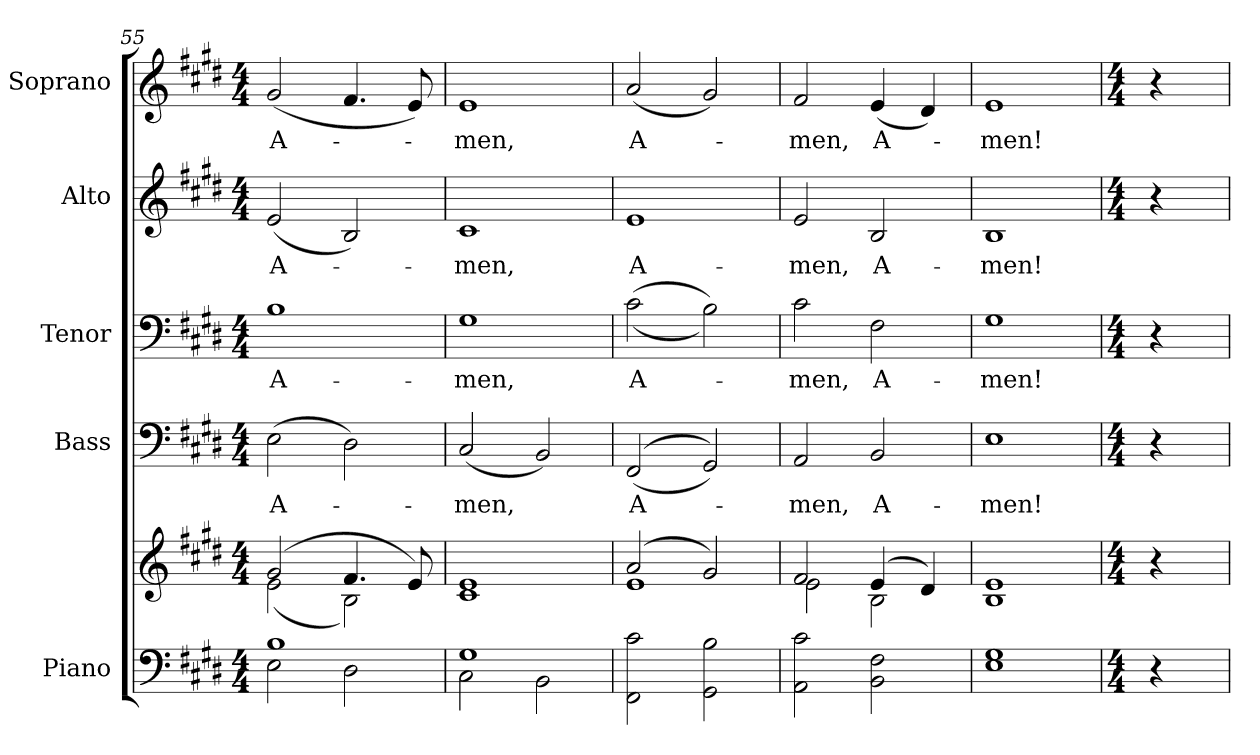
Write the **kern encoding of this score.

**kern	**kern	**kern	**text	**kern	**text	**kern	**text	**kern	**text
*part5	*part5	*part4	*part4	*part3	*part3	*part2	*part2	*part1	*part1
*staff6	*staff5	*staff4	*staff4	*staff3	*staff3	*staff2	*staff2	*staff1	*staff1
*I"Piano	*	*I"Bass	*	*I"Tenor	*	*I"Alto	*	*I"Soprano	*
*I'Pno.	*	*I'B.	*	*I'T.	*	*I'A.	*	*I'S.	*
*clefF4	*clefG2	*clefF4	*	*clefF4	*	*clefG2	*	*clefG2	*
*k[f#c#g#d#]	*k[f#c#g#d#]	*k[f#c#g#d#]	*	*k[f#c#g#d#]	*	*k[f#c#g#d#]	*	*k[f#c#g#d#]	*
*E:	*E:	*E:	*	*E:	*	*E:	*	*E:	*
*M4/4	*M4/4	*M4/4	*	*M4/4	*	*M4/4	*	*M4/4	*
=55	=55	=55	=55	=55	=55	=55	=55	=55	=55
*^	*^	*	*	*	*	*	*	*	*
!	!	!	!	!	!LO:LY:b:color=#000000	!	!	!	!	!	!
!	!	!	!	!	!	!	!LO:LY:b:color=#000000	!	!	!	!
!	!	!	!	!	!	!	!	!	!LO:LY:b:color=#000000	!	!
!	!	!	!	!	!	!	!	!	!	!	!LO:LY:b:color=#000000
1Bi	2Ei\	(2g#i/	(2ei\	(2Ei\	A-	1Bi	A-	(2ei/	A-	(2g#i/	A-
.	2D#i\	4.f#i/	2Bi\)	2D#i\)	.	.	.	2Bi/)	.	4.f#i/	.
.	.	8ei/)	.	.	.	.	.	.	.	8ei/)	.
*	*	*v	*v	*	*	*	*	*	*	*	*
!!LO:PB:g=z
=56	=56	=56	=56	=56	=56	=56	=56	=56	=56	=56
!	!	!	!	!LO:LY:b:color=#000000	!	!	!	!	!	!
!	!	!	!	!	!	!LO:LY:b:color=#000000	!	!	!	!
!	!	!	!	!	!	!	!	!LO:LY:b:color=#000000	!	!
!	!	!	!	!	!	!	!	!	!	!LO:LY:b:color=#000000
1G#i	2C#i\	1c#i 1ei	(2C#i/	-men,	1G#i	-men,	1c#i	-men,	1ei	-men,
.	2BBi\	.	2BBi/)	.	.	.	.	.	.	.
*v	*v	*	*	*	*	*	*	*	*	*
=57	=57	=57	=57	=57	=57	=57	=57	=57	=57
*	*^	*	*	*	*	*	*	*	*
*^	*	*	*	*	*	*	*	*	*	*
!	!	!	!	!	!LO:LY:b:color=#000000	!	!	!	!	!	!
*v	*v	*	*	*	*	*	*	*	*	*	*
*^	*	*	*	*	*	*	*	*	*	*
!	!	!	!	!	!	!	!LO:LY:b:color=#000000	!	!	!	!
*v	*v	*	*	*	*	*	*	*	*	*	*
*^	*	*	*	*	*	*	*	*	*	*
!	!	!	!	!	!	!	!	!	!LO:LY:b:color=#000000	!	!
*v	*v	*	*	*	*	*	*	*	*	*	*
*^	*	*	*	*	*	*	*	*	*	*
!	!	!	!	!	!	!	!	!	!	!	!LO:LY:b:color=#000000
*v	*v	*	*	*	*	*	*	*	*	*	*
2FF#i\ 2c#i	(2ai/	1ei	((2FF#i/	A-	((2c#i\	A-	1ei	A-	(2ai/	A-
2GG#i\ 2Bi	2g#i/)	.	2GG#i/))	.	2Bi\))	.	.	.	2g#i/)	.
=58	=58	=58	=58	=58	=58	=58	=58	=58	=58	=58
!	!	!	!	!LO:LY:b:color=#000000	!	!	!	!	!	!
!	!	!	!	!	!	!LO:LY:b:color=#000000	!	!	!	!
!	!	!	!	!	!	!	!	!LO:LY:b:color=#000000	!	!
!	!	!	!	!	!	!	!	!	!	!LO:LY:b:color=#000000
2AAi\ 2c#i	2f#i/	2ei\	2AAi/	-men,	2c#i\	-men,	2ei/	-men,	2f#i/	-men,
!	!	!	!	!LO:LY:b:color=#000000	!	!	!	!	!	!
!	!	!	!	!	!	!LO:LY:b:color=#000000	!	!	!	!
!	!	!	!	!	!	!	!	!LO:LY:b:color=#000000	!	!
!	!	!	!	!	!	!	!	!	!	!LO:LY:b:color=#000000
2BBi\ 2F#i	(4ei/	2Bi\	2BBi/	A-	2F#i\	A-	2Bi/	A-	(4ei/	A-
.	4d#i/)	.	.	.	.	.	.	.	4d#i/)	.
*	*v	*v	*	*	*	*	*	*	*	*
!!LO:PB:g=z
=59	=59	=59	=59	=59	=59	=59	=59	=59	=59
!	!	!	!LO:LY:b:color=#000000	!	!	!	!	!	!
!	!	!	!	!	!LO:LY:b:color=#000000	!	!	!	!
!	!	!	!	!	!	!	!LO:LY:b:color=#000000	!	!
!	!	!	!	!	!	!	!	!	!LO:LY:b:color=#000000
1Ei 1G#i	1Bi 1ei	1Ei	-men!	1G#i	-men!	1Bi	-men!	1ei	-men!
=60	=60	=60	=60	=60	=60	=60	=60	=60	=60
*M4/4	*M4/4	*M4/4	*	*M4/4	*	*M4/4	*	*M4/4	*
4r	4r	4r	.	4r	.	4r	.	4r	.
=	=	=	=	=	=	=	=	=	=
*-	*-	*-	*-	*-	*-	*-	*-	*-	*-
